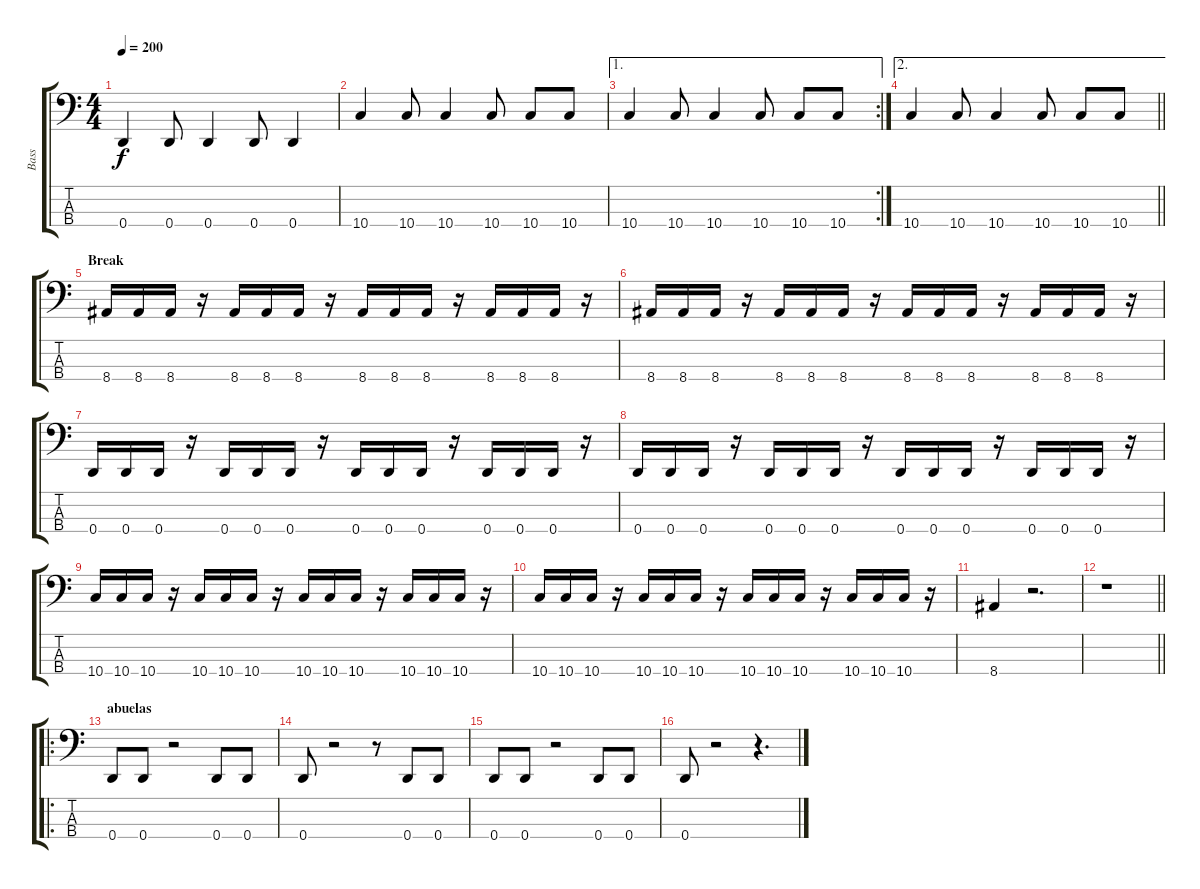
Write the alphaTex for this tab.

\track ("Bass" "Bass") {instrument electricbassfinger}
\staff {score tabs}
\tuning (G2 D2 A1 D1) {hide}
\ts (4 4)
\tempo 200
\clef f4
\ks c
0.4.4{dy f} 0.4.8 0.4.4 0.4.8 0.4.4 |
10.4.4 10.4.8 10.4.4 10.4.8 10.4.8 10.4.8 |
\ae 1
\rc 2
10.4.4 10.4.8 10.4.4 10.4.8 10.4.8 10.4.8 |
\ae 2
\barLineRight lightlight
10.4.4 10.4.8 10.4.4 10.4.8 10.4.8 10.4.8 |
\section ("" "Break")
8.4.16 8.4.16 8.4.16 r.16 8.4.16 8.4.16 8.4.16 r.16 8.4.16 8.4.16 8.4.16 r.16 8.4.16 8.4.16 8.4.16 r.16 |
8.4.16 8.4.16 8.4.16 r.16 8.4.16 8.4.16 8.4.16 r.16 8.4.16 8.4.16 8.4.16 r.16 8.4.16 8.4.16 8.4.16 r.16 |
0.4.16 0.4.16 0.4.16 r.16 0.4.16 0.4.16 0.4.16 r.16 0.4.16 0.4.16 0.4.16 r.16 0.4.16 0.4.16 0.4.16 r.16 |
0.4.16 0.4.16 0.4.16 r.16 0.4.16 0.4.16 0.4.16 r.16 0.4.16 0.4.16 0.4.16 r.16 0.4.16 0.4.16 0.4.16 r.16 |
10.4.16 10.4.16 10.4.16 r.16 10.4.16 10.4.16 10.4.16 r.16 10.4.16 10.4.16 10.4.16 r.16 10.4.16 10.4.16 10.4.16 r.16 |
10.4.16 10.4.16 10.4.16 r.16 10.4.16 10.4.16 10.4.16 r.16 10.4.16 10.4.16 10.4.16 r.16 10.4.16 10.4.16 10.4.16 r.16 |
8.4.4 r.2{d} |
\barLineRight lightlight
r.1 |
\ro
\section ("" "abuelas")
0.4.8 0.4.8 r.2 0.4.8 0.4.8 |
0.4.8 r.2 r.8 0.4.8 0.4.8 |
0.4.8 0.4.8 r.2 0.4.8 0.4.8 |
0.4.8 r.2 r.4{d}
